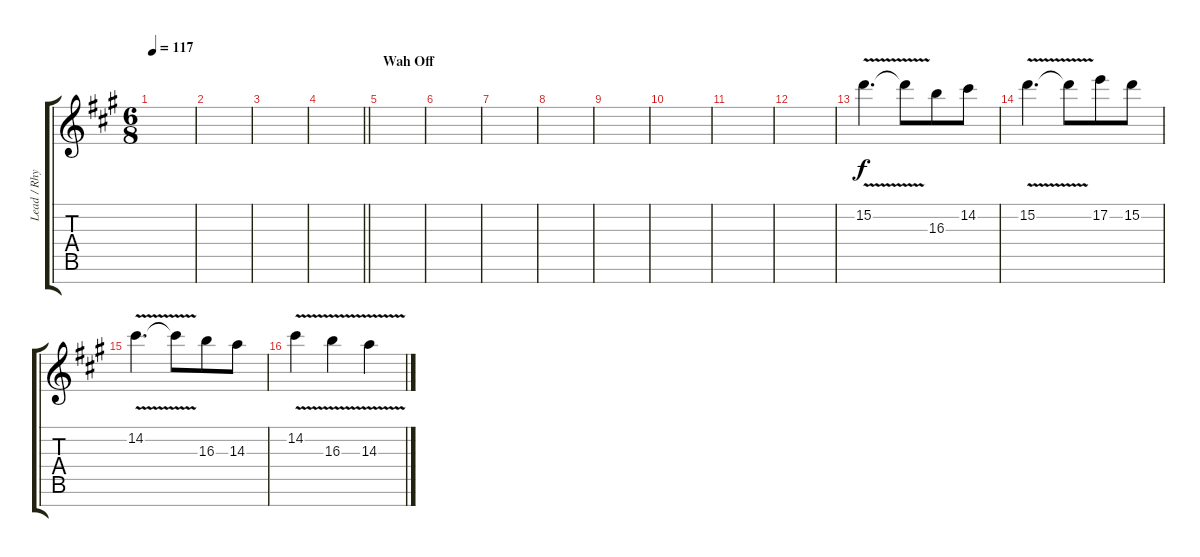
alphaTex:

\track ("Lead / Rhythm Guitar 3" "Lead / Rhy") {instrument distortionguitar}
\staff {score tabs}
\tuning (E4 B3 G3 D3 A2 E2 B1) {hide}
\ts (6 8)
\tempo 117
\clef g2
\ks a
|
|
|
\barLineRight lightlight
|
\section ("" "Wah Off")
|
|
|
|
|
|
|
|
15.2{v}.4{d} 15.2{t}.8 16.3.8 14.2.8 |
15.2{v}.4{d} 15.2{t}.8 17.2.8 15.2.8 |
14.2{v}.4{d} 14.2{t}.8 16.3.8 14.3.8 |
14.2{v}.4 16.3{v}.4 14.3{v}.4
